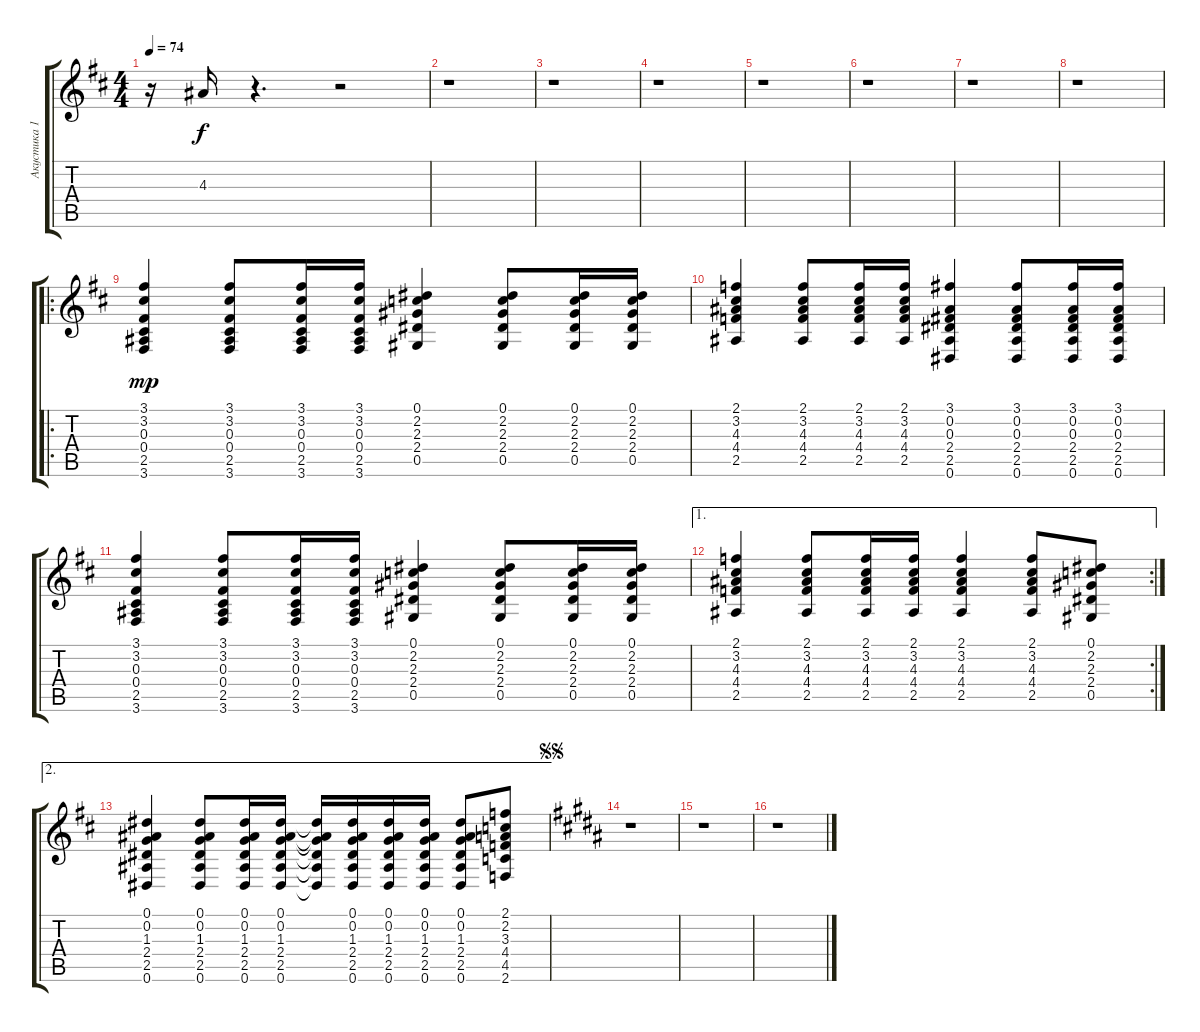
\track ("Акустика 1" "Акустика 1") {instrument acousticguitarsteel}
\staff {score tabs}
\tuning (Eb4 Bb3 Gb3 Db3 Ab2 Eb2) {hide}
\ts (4 4)
\tempo 74
\clef g2
\ks d
r.16{dy f} 4.3.16 r.4{d} r.2 |
r.1 |
r.1 |
r.1 |
r.1 |
r.1 |
r.1 |
r.1 |
\ro
(3.1 3.2 0.3 0.4 2.5 3.6).4{dy mp} (3.1 3.2 0.3 0.4 2.5 3.6).8 (3.1 3.2 0.3 0.4 2.5 3.6).16 (3.1 3.2 0.3 0.4 2.5 3.6).16 (0.1 2.2 2.3 2.4 0.5).4 (0.1 2.2 2.3 2.4 0.5).8 (0.1 2.2 2.3 2.4 0.5).16 (0.1 2.2 2.3 2.4 0.5).16 |
(2.1 3.2 4.3 4.4 2.5).4 (2.1 3.2 4.3 4.4 2.5).8 (2.1 3.2 4.3 4.4 2.5).16 (2.1 3.2 4.3 4.4 2.5).16 (3.1 0.2 0.3 2.4 2.5 0.6).4 (3.1 0.2 0.3 2.4 2.5 0.6).8 (3.1 0.2 0.3 2.4 2.5 0.6).16 (3.1 0.2 0.3 2.4 2.5 0.6).16 |
(3.1 3.2 0.3 0.4 2.5 3.6).4 (3.1 3.2 0.3 0.4 2.5 3.6).8 (3.1 3.2 0.3 0.4 2.5 3.6).16 (3.1 3.2 0.3 0.4 2.5 3.6).16 (0.1 2.2 2.3 2.4 0.5).4 (0.1 2.2 2.3 2.4 0.5).8 (0.1 2.2 2.3 2.4 0.5).16 (0.1 2.2 2.3 2.4 0.5).16 |
\ae 1
\rc 2
(2.1 3.2 4.3 4.4 2.5).4 (2.1 3.2 4.3 4.4 2.5).8 (2.1 3.2 4.3 4.4 2.5).16 (2.1 3.2 4.3 4.4 2.5).16 (2.1 3.2 4.3 4.4 2.5).4 (2.1 3.2 4.3 4.4 2.5).8 (0.1 2.2 2.3 2.4 0.5).8 |
\ae 2
(0.1 0.2 1.3 2.4 2.5 0.6).4 (0.1 0.2 1.3 2.4 2.5 0.6).8 (0.1 0.2 1.3 2.4 2.5 0.6).16 (0.1 0.2 1.3 2.4 2.5 0.6).16 (0.1{t} 0.2{t} 1.3{t} 2.4{t} 2.5{t} 0.6{t}).16 (0.1 0.2 1.3 2.4 2.5 0.6).16 (0.1 0.2 1.3 2.4 2.5 0.6).16 (0.1 0.2 1.3 2.4 2.5 0.6).16 (0.1 0.2 1.3 2.4 2.5 0.6).8 (2.1 2.2 3.3 4.4 4.5 2.6).8 |
\jump segnosegno
\ks b
r.1 |
\ks g#minor
r.1 |
r.1
